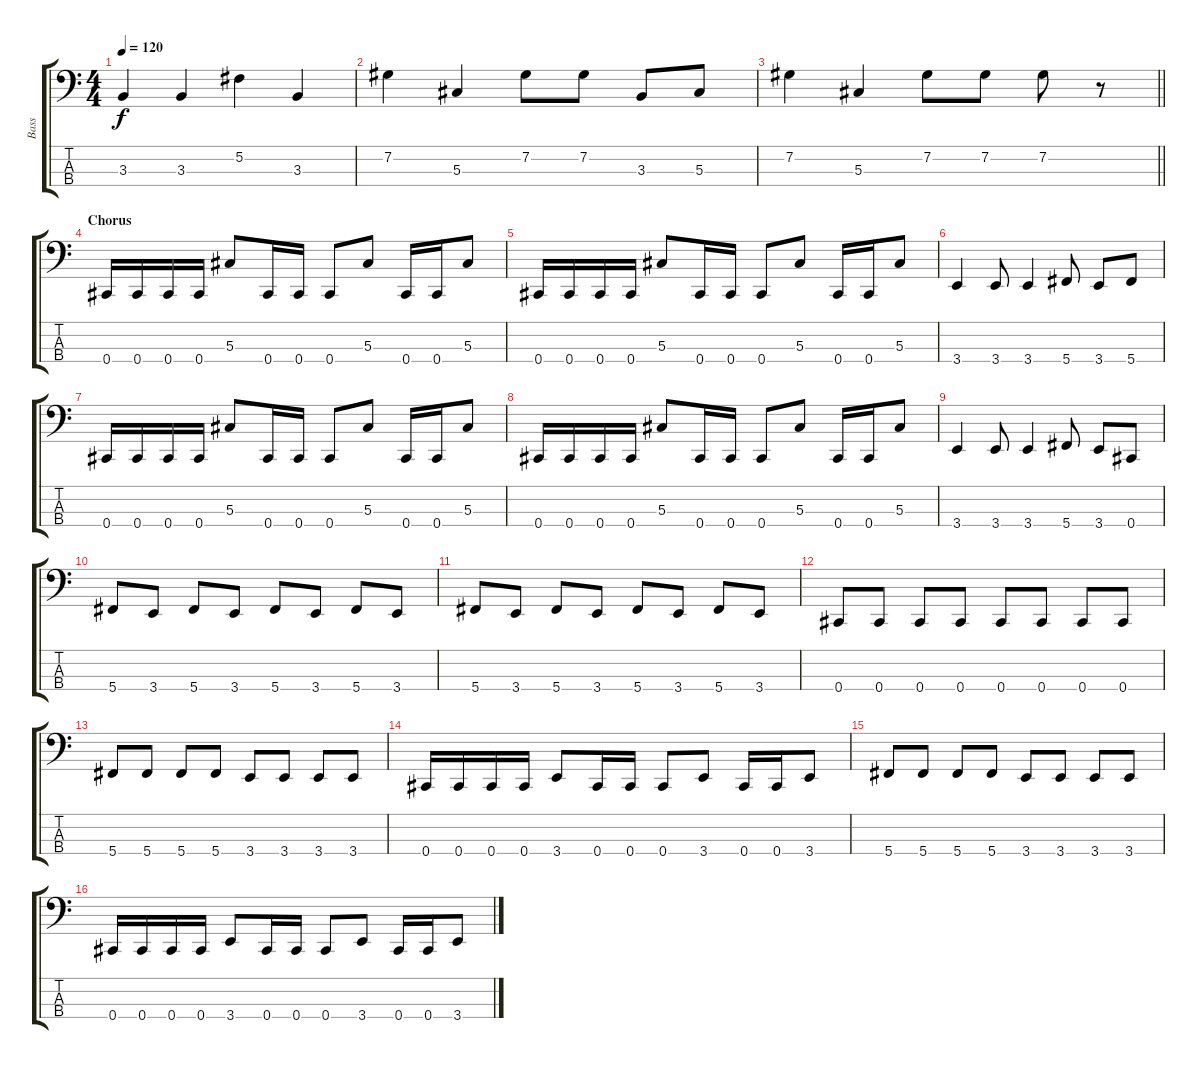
\track ("Bass" "Bass") {instrument electricbassfinger}
\staff {score tabs}
\tuning (Gb2 Db2 Ab1 Db1) {hide}
\ts (4 4)
\tempo 120
\clef f4
\ks c
3.3.4{dy f} 3.3.4 5.2.4 3.3.4 |
7.2.4 5.3.4 7.2.8 7.2.8 3.3.8 5.3.8 |
\barLineRight lightlight
7.2.4 5.3.4 7.2.8 7.2.8 7.2.8 r.8 |
\section ("" "Chorus")
0.4.16 0.4.16 0.4.16 0.4.16 5.3.8 0.4.16 0.4.16 0.4.8 5.3.8 0.4.16 0.4.16 5.3.8 |
0.4.16 0.4.16 0.4.16 0.4.16 5.3.8 0.4.16 0.4.16 0.4.8 5.3.8 0.4.16 0.4.16 5.3.8 |
3.4.4 3.4.8 3.4.4 5.4.8 3.4.8 5.4.8 |
0.4.16 0.4.16 0.4.16 0.4.16 5.3.8 0.4.16 0.4.16 0.4.8 5.3.8 0.4.16 0.4.16 5.3.8 |
0.4.16 0.4.16 0.4.16 0.4.16 5.3.8 0.4.16 0.4.16 0.4.8 5.3.8 0.4.16 0.4.16 5.3.8 |
3.4.4 3.4.8 3.4.4 5.4.8 3.4.8 0.4.8 |
5.4.8 3.4.8 5.4.8 3.4.8 5.4.8 3.4.8 5.4.8 3.4.8 |
5.4.8 3.4.8 5.4.8 3.4.8 5.4.8 3.4.8 5.4.8 3.4.8 |
0.4.8 0.4.8 0.4.8 0.4.8 0.4.8 0.4.8 0.4.8 0.4.8 |
5.4.8 5.4.8 5.4.8 5.4.8 3.4.8 3.4.8 3.4.8 3.4.8 |
0.4.16 0.4.16 0.4.16 0.4.16 3.4.8 0.4.16 0.4.16 0.4.8 3.4.8 0.4.16 0.4.16 3.4.8 |
5.4.8 5.4.8 5.4.8 5.4.8 3.4.8 3.4.8 3.4.8 3.4.8 |
0.4.16 0.4.16 0.4.16 0.4.16 3.4.8 0.4.16 0.4.16 0.4.8 3.4.8 0.4.16 0.4.16 3.4.8
